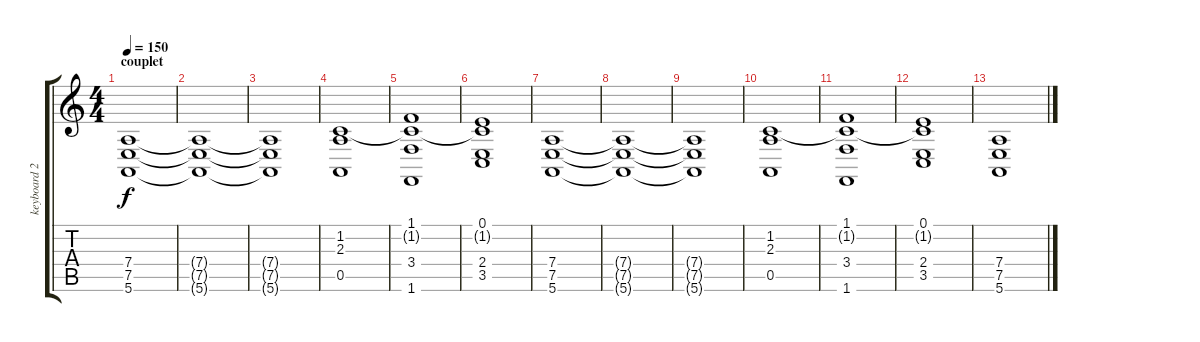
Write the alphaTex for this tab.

\track ("keyboard 2" "keyboard 2") {instrument synthstrings1}
\staff {score tabs}
\tuning (E4 B3 G3 D3 A2 E2) {hide}
\ts (4 4)
\section ("" "couplet")
\tempo 150
\clef g2
\ks c
(7.4 7.5 5.6).1{dy f volume 11} |
(7.4{t} 7.5{t} 5.6{t}).1 |
(7.4{t} 7.5{t} 5.6{t}).1 |
(1.2 2.3 0.5).1 |
(1.1 1.2{t} 3.4 1.6).1 |
(0.1 1.2{t} 2.4 3.5).1 |
(7.4 7.5 5.6).1{volume 9} |
(7.4{t} 7.5{t} 5.6{t}).1 |
(7.4{t} 7.5{t} 5.6{t}).1 |
(1.2 2.3 0.5).1 |
(1.1 1.2{t} 3.4 1.6).1 |
(0.1 1.2{t} 2.4 3.5).1 |
(7.4 7.5 5.6).1
